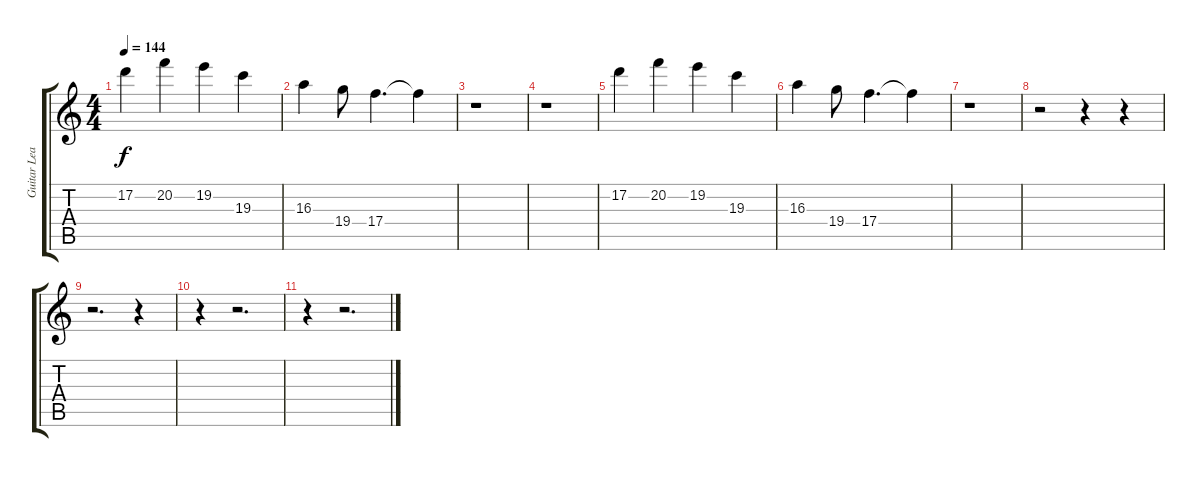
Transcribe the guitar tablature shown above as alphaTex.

\track ("Guitar Lead" "Guitar Lea") {instrument distortionguitar}
\staff {score tabs}
\tuning (D4 A3 F3 C3 G2 C2) {hide}
\ts (4 4)
\tempo 144
\clef g2
\ks c
17.2.4{dy f} 20.2.4 19.2.4 19.3.4 |
16.3.4 19.4.8 17.4.4{d} 17.4{t}.4 |
r.1 |
r.1 |
17.2.4 20.2.4 19.2.4 19.3.4 |
16.3.4 19.4.8 17.4.4{d} 17.4{t}.4 |
r.1 |
r.2 r.4 r.4 |
r.2{d} r.4 |
r.4 r.2{d} |
r.4 r.2{d}
